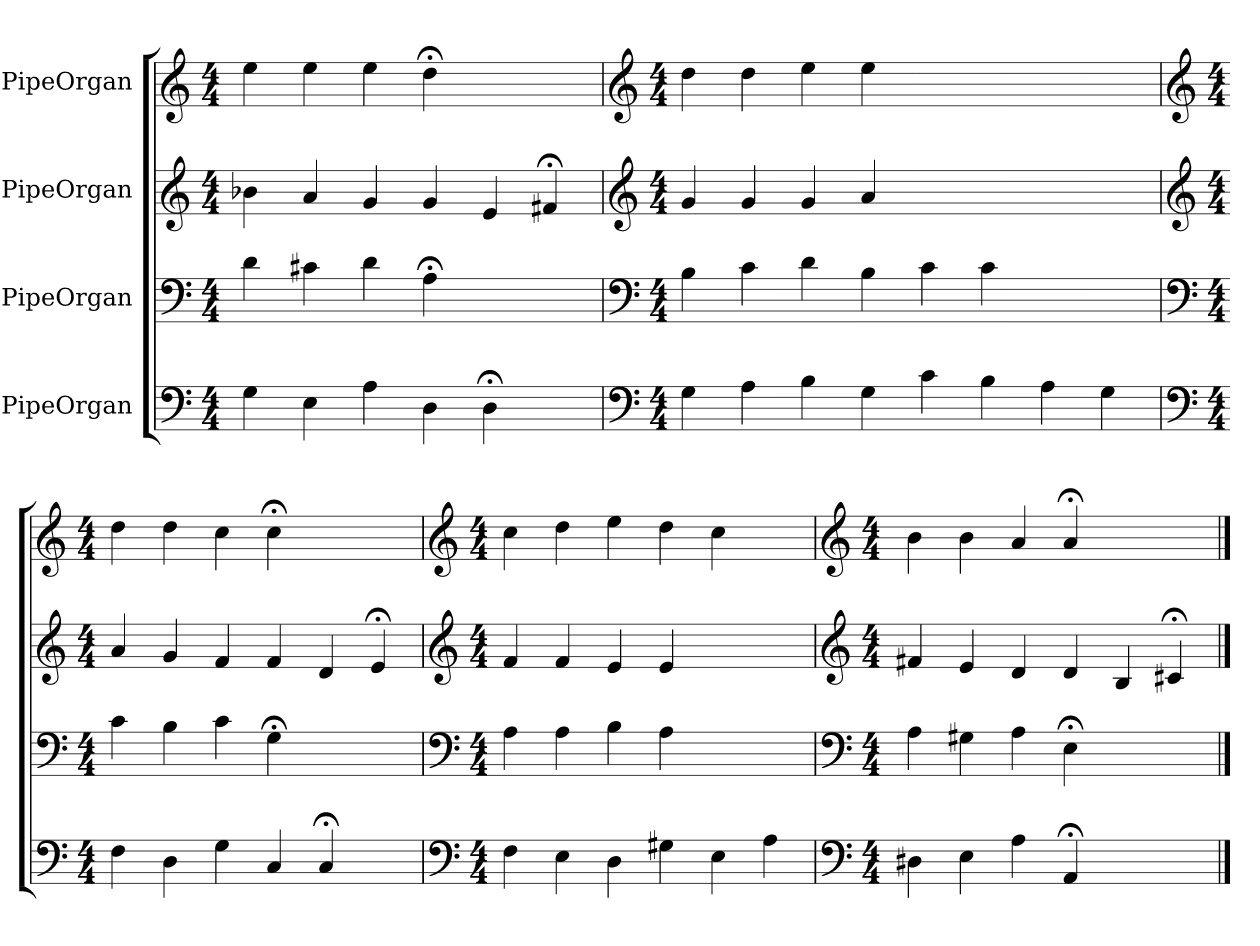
**kern	**kern	**kern	**kern
*part4	*part3	*part2	*part1
*staff4	*staff3	*staff2	*staff1
*I"PipeOrgan	*I"PipeOrgan	*I"PipeOrgan	*I"PipeOrgan
*clefF4	*clefF4	*clefG2	*clefG2
*k[]	*k[]	*k[]	*k[]
*a:	*a:	*a:	*a:
*M4/4	*M4/4	*M4/4	*M4/4
=	=	=	=
4G	4d	4b-X	4ee
4E	4c#X	4a	4ee
4A	4d	4g	4ee
4D	4A;<	4g	4dd;<
4D;<	2ryy	4e	2ryy
4ryy	.	4f#X;<	.
=	=	=	=
*clefF4	*clefF4	*clefG2	*clefG2
*k[]	*k[]	*k[]	*k[]
*a:	*a:	*a:	*a:
*M4/4	*M4/4	*M4/4	*M4/4
4G	4B	4g	4dd
4A	4c	4g	4dd
4B	4d	4g	4ee
4G	4B	4a	4ee
4c	4c	1ryy	1ryy
4B	4c	.	.
4A	2ryy	.	.
4G	.	.	.
=	=	=	=
*clefF4	*clefF4	*clefG2	*clefG2
*k[]	*k[]	*k[]	*k[]
*a:	*a:	*a:	*a:
*M4/4	*M4/4	*M4/4	*M4/4
4F	4c	4a	4dd
4D	4B	4g	4dd
4G	4c	4f	4cc
4C	4G;<	4f	4cc;<
4C;<	2ryy	4d	2ryy
4ryy	.	4e;<	.
=	=	=	=
*clefF4	*clefF4	*clefG2	*clefG2
*k[]	*k[]	*k[]	*k[]
*a:	*a:	*a:	*a:
*M4/4	*M4/4	*M4/4	*M4/4
4F	4A	4f	4cc
4E	4A	4f	4dd
4D	4B	4e	4ee
4G#X	4A	4e	4dd
4E	2ryy	2ryy	4cc
4A	.	.	4ryy
=	=	=	=
*clefF4	*clefF4	*clefG2	*clefG2
*k[]	*k[]	*k[]	*k[]
*a:	*a:	*a:	*a:
*M4/4	*M4/4	*M4/4	*M4/4
4D#X	4A	4f#X	4b
4E	4G#X	4e	4b
4A	4A	4d	4a
4AA;<	4E;<	4d	4a;<
2ryy	2ryy	4B	2ryy
.	.	4c#X;<	.
==	==	==	==
*-	*-	*-	*-
